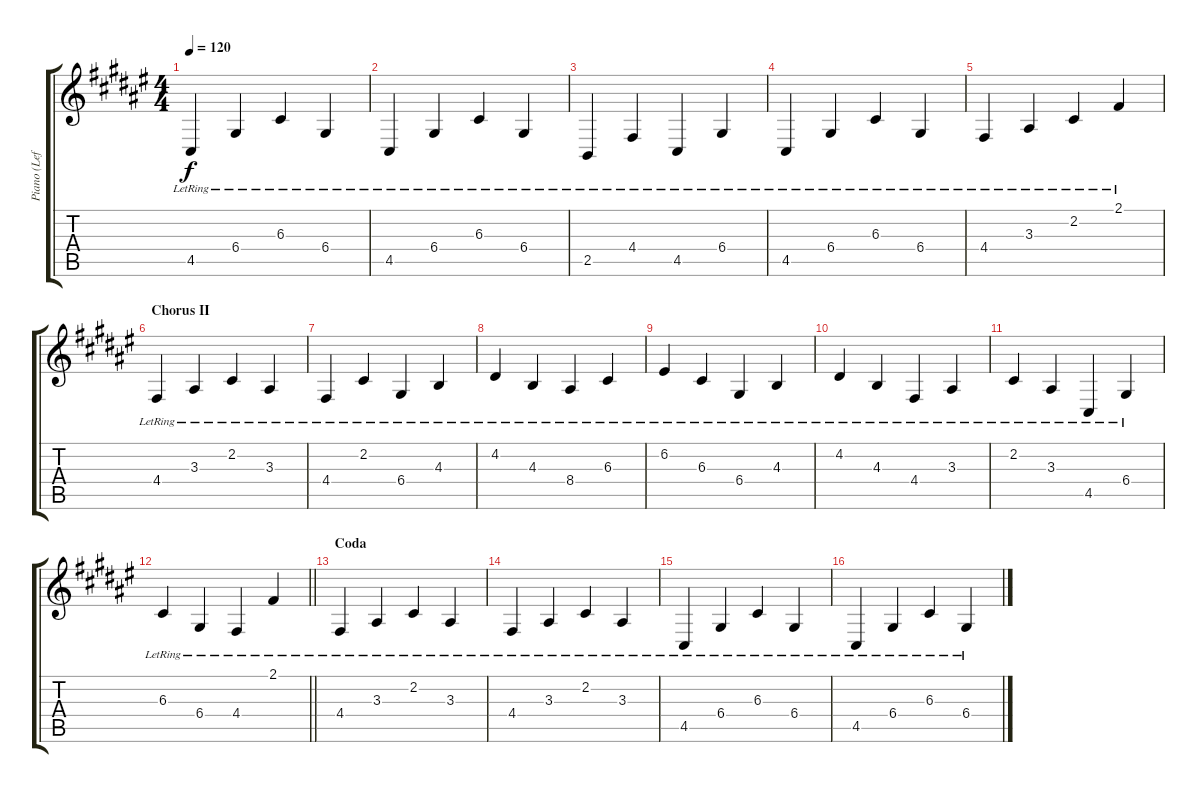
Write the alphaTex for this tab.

\track ("Piano (Left Hand)" "Piano (Lef") {instrument electricgrandpiano}
\staff {score tabs}
\tuning (E4 B3 G3 D3 A2 E2) {hide}
\ts (4 4)
\tempo 120
\clef g2
\ks f#
4.5{lr}.4{dy f} 6.4{lr}.4 6.3{lr}.4 6.4{lr}.4 |
4.5{lr}.4 6.4{lr}.4 6.3{lr}.4 6.4{lr}.4 |
2.5{lr}.4 4.4{lr}.4 4.5{lr}.4 6.4{lr}.4 |
4.5{lr}.4 6.4{lr}.4 6.3{lr}.4 6.4{lr}.4 |
4.4{lr}.4 3.3{lr}.4 2.2{lr}.4 2.1{lr}.4 |
\section ("" "Chorus II")
4.4{lr}.4 3.3{lr}.4 2.2{lr}.4 3.3{lr}.4 |
4.4{lr}.4 2.2{lr}.4 6.4{lr}.4 4.3{lr}.4 |
4.2{lr}.4 4.3{lr}.4 8.4{lr}.4 6.3{lr}.4 |
6.2{lr}.4 6.3{lr}.4 6.4{lr}.4 4.3{lr}.4 |
4.2{lr}.4 4.3{lr}.4 4.4{lr}.4 3.3{lr}.4 |
2.2{lr}.4 3.3{lr}.4 4.5{lr}.4 6.4{lr}.4 |
\barLineRight lightlight
6.3{lr}.4 6.4{lr}.4 4.4{lr}.4 2.1{lr}.4 |
\section ("" "Coda")
4.4{lr}.4 3.3{lr}.4 2.2{lr}.4 3.3{lr}.4 |
4.4{lr}.4 3.3{lr}.4 2.2{lr}.4 3.3{lr}.4 |
4.5{lr}.4 6.4{lr}.4 6.3{lr}.4 6.4{lr}.4 |
4.5{lr}.4 6.4{lr}.4 6.3{lr}.4 6.4{lr}.4
